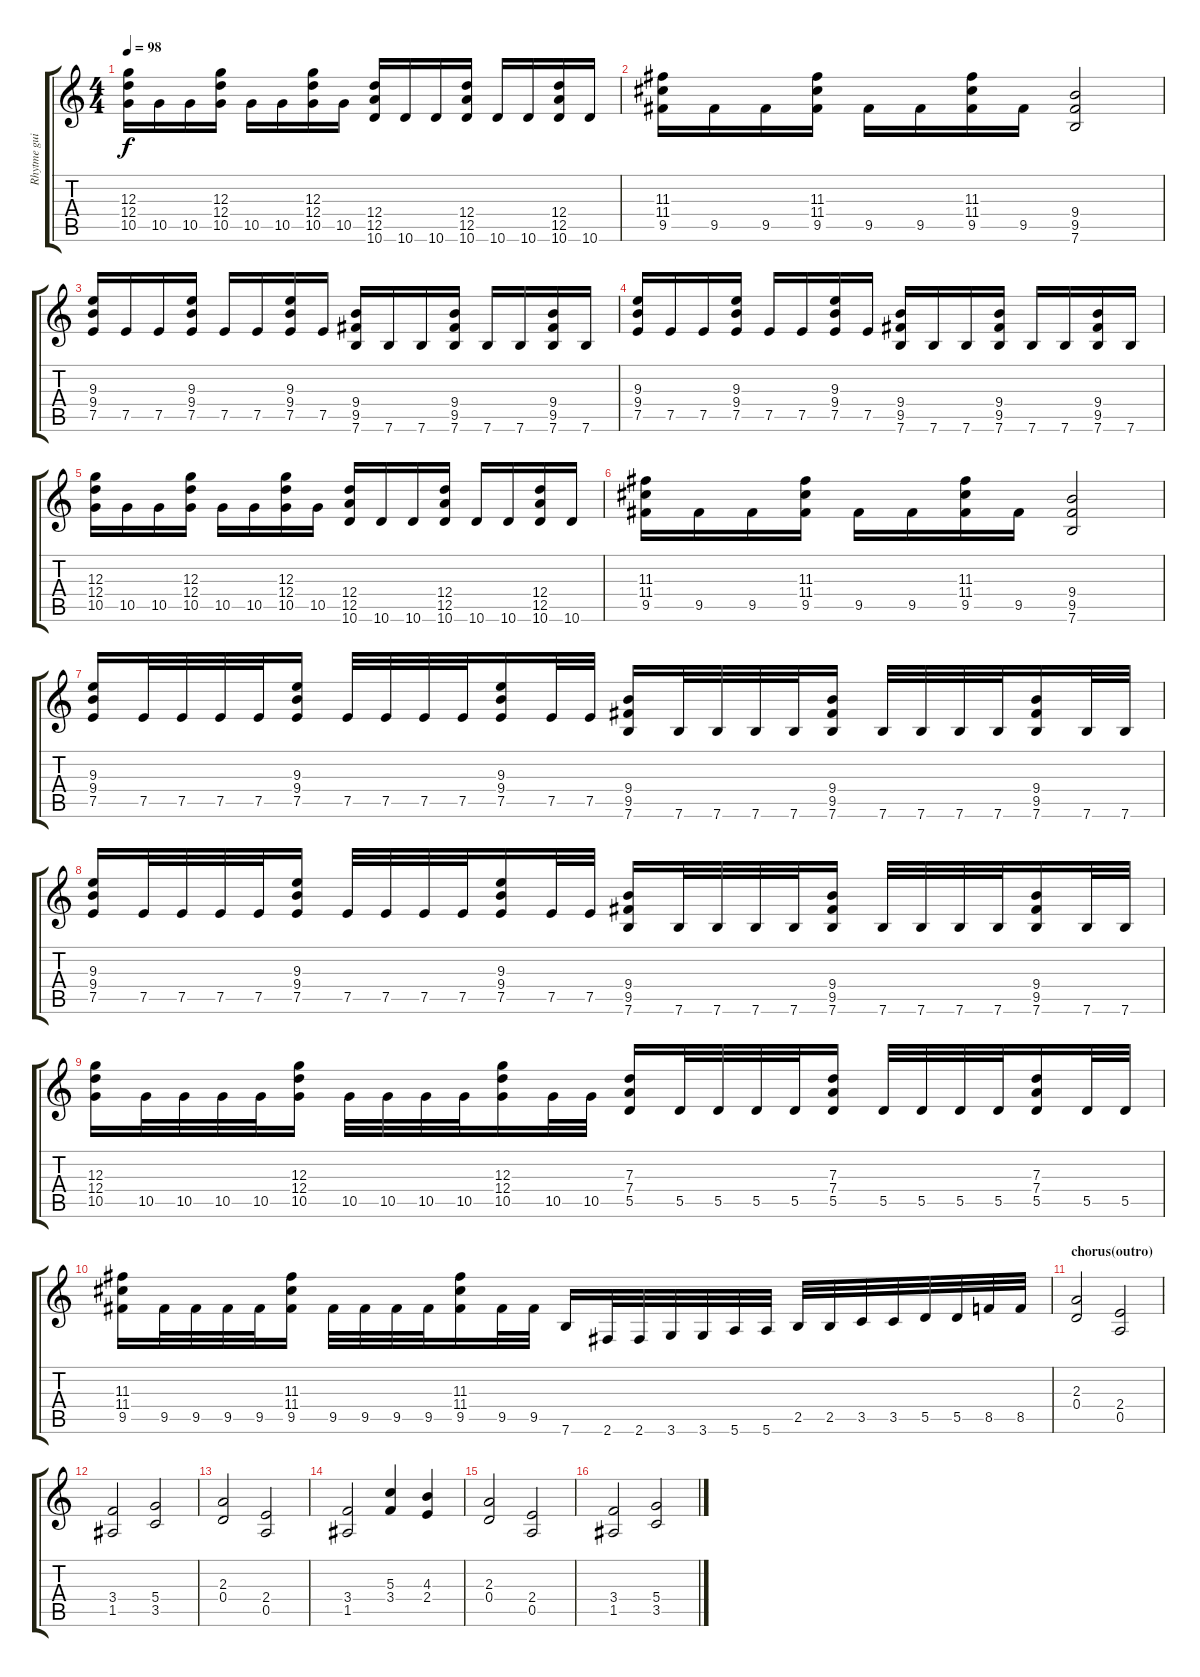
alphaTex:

\track ("Rhytme guitar" "Rhytme gui") {instrument distortionguitar}
\staff {score tabs}
\tuning (E4 B3 G3 D3 A2 E2) {hide}
\ts (4 4)
\tempo 98
\clef g2
\ks c
(12.3 12.4 10.5).16{dy f} 10.5.16 10.5.16 (12.3 12.4 10.5).16 10.5.16 10.5.16 (12.3 12.4 10.5).16 10.5.16 (12.4 12.5 10.6).16 10.6.16 10.6.16 (12.4 12.5 10.6).16 10.6.16 10.6.16 (12.4 12.5 10.6).16 10.6.16 |
(11.3 11.4 9.5).16 9.5.16 9.5.16 (11.3 11.4 9.5).16 9.5.16 9.5.16 (11.3 11.4 9.5).16 9.5.16 (9.4 9.5 7.6).2 |
(9.3 9.4 7.5).16 7.5.16 7.5.16 (9.3 9.4 7.5).16 7.5.16 7.5.16 (9.3 9.4 7.5).16 7.5.16 (9.4 9.5 7.6).16 7.6.16 7.6.16 (9.4 9.5 7.6).16 7.6.16 7.6.16 (9.4 9.5 7.6).16 7.6.16 |
(9.3 9.4 7.5).16 7.5.16 7.5.16 (9.3 9.4 7.5).16 7.5.16 7.5.16 (9.3 9.4 7.5).16 7.5.16 (9.4 9.5 7.6).16 7.6.16 7.6.16 (9.4 9.5 7.6).16 7.6.16 7.6.16 (9.4 9.5 7.6).16 7.6.16 |
(12.3 12.4 10.5).16 10.5.16 10.5.16 (12.3 12.4 10.5).16 10.5.16 10.5.16 (12.3 12.4 10.5).16 10.5.16 (12.4 12.5 10.6).16 10.6.16 10.6.16 (12.4 12.5 10.6).16 10.6.16 10.6.16 (12.4 12.5 10.6).16 10.6.16 |
(11.3 11.4 9.5).16 9.5.16 9.5.16 (11.3 11.4 9.5).16 9.5.16 9.5.16 (11.3 11.4 9.5).16 9.5.16 (9.4 9.5 7.6).2 |
(9.3 9.4 7.5).16 7.5.32 7.5.32 7.5.32 7.5.32 (9.3 9.4 7.5).16 7.5.32 7.5.32 7.5.32 7.5.32 (9.3 9.4 7.5).16 7.5.32 7.5.32 (9.4 9.5 7.6).16 7.6.32 7.6.32 7.6.32 7.6.32 (9.4 9.5 7.6).16 7.6.32 7.6.32 7.6.32 7.6.32 (9.4 9.5 7.6).16 7.6.32 7.6.32 |
(9.3 9.4 7.5).16 7.5.32 7.5.32 7.5.32 7.5.32 (9.3 9.4 7.5).16 7.5.32 7.5.32 7.5.32 7.5.32 (9.3 9.4 7.5).16 7.5.32 7.5.32 (9.4 9.5 7.6).16 7.6.32 7.6.32 7.6.32 7.6.32 (9.4 9.5 7.6).16 7.6.32 7.6.32 7.6.32 7.6.32 (9.4 9.5 7.6).16 7.6.32 7.6.32 |
(12.3 12.4 10.5).16 10.5.32 10.5.32 10.5.32 10.5.32 (12.3 12.4 10.5).16 10.5.32 10.5.32 10.5.32 10.5.32 (12.3 12.4 10.5).16 10.5.32 10.5.32 (7.3 7.4 5.5).16 5.5.32 5.5.32 5.5.32 5.5.32 (7.3 7.4 5.5).16 5.5.32 5.5.32 5.5.32 5.5.32 (7.3 7.4 5.5).16 5.5.32 5.5.32 |
(11.3 11.4 9.5).16 9.5.32 9.5.32 9.5.32 9.5.32 (11.3 11.4 9.5).16 9.5.32 9.5.32 9.5.32 9.5.32 (11.3 11.4 9.5).16 9.5.32 9.5.32 7.6.16 2.6.32 2.6.32 3.6.32 3.6.32 5.6.32 5.6.32 2.5.32 2.5.32 3.5.32 3.5.32 5.5.32 5.5.32 8.5.32 8.5.32 |
\section ("" "chorus(outro)")
(2.3 0.4).2 (2.4 0.5).2 |
(3.4 1.5).2 (5.4 3.5).2 |
(2.3 0.4).2 (2.4 0.5).2 |
(3.4 1.5).2 (5.3 3.4).4 (4.3 2.4).4 |
(2.3 0.4).2 (2.4 0.5).2 |
(3.4 1.5).2 (5.4 3.5).2
